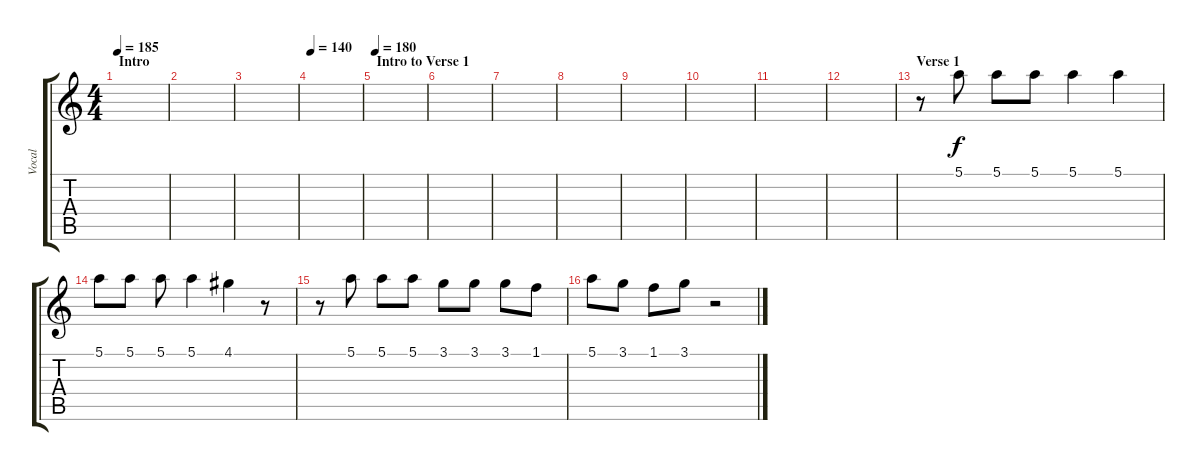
\track ("Vocal" "Vocal") {instrument overdrivenguitar}
\staff {score tabs}
\tuning (E4 B3 G3 D3 A2 E2) {hide}
\ts (4 4)
\section ("" "Intro")
\tempo 185
\tempo 125
\tempo 185
\clef g2
\ks c
|
|
|
\tempo 140
|
\section ("" "Intro to Verse 1")
\tempo 180
|
|
|
|
|
|
|
|
\section ("" "Verse 1")
r.8 5.1.8 5.1.8 5.1.8 5.1.4 5.1.4 |
5.1.8 5.1.8 5.1.8 5.1.4 4.1.4 r.8 |
r.8 5.1.8 5.1.8 5.1.8 3.1.8 3.1.8 3.1.8 1.1.8 |
5.1.8 3.1.8 1.1.8 3.1.8 r.2
